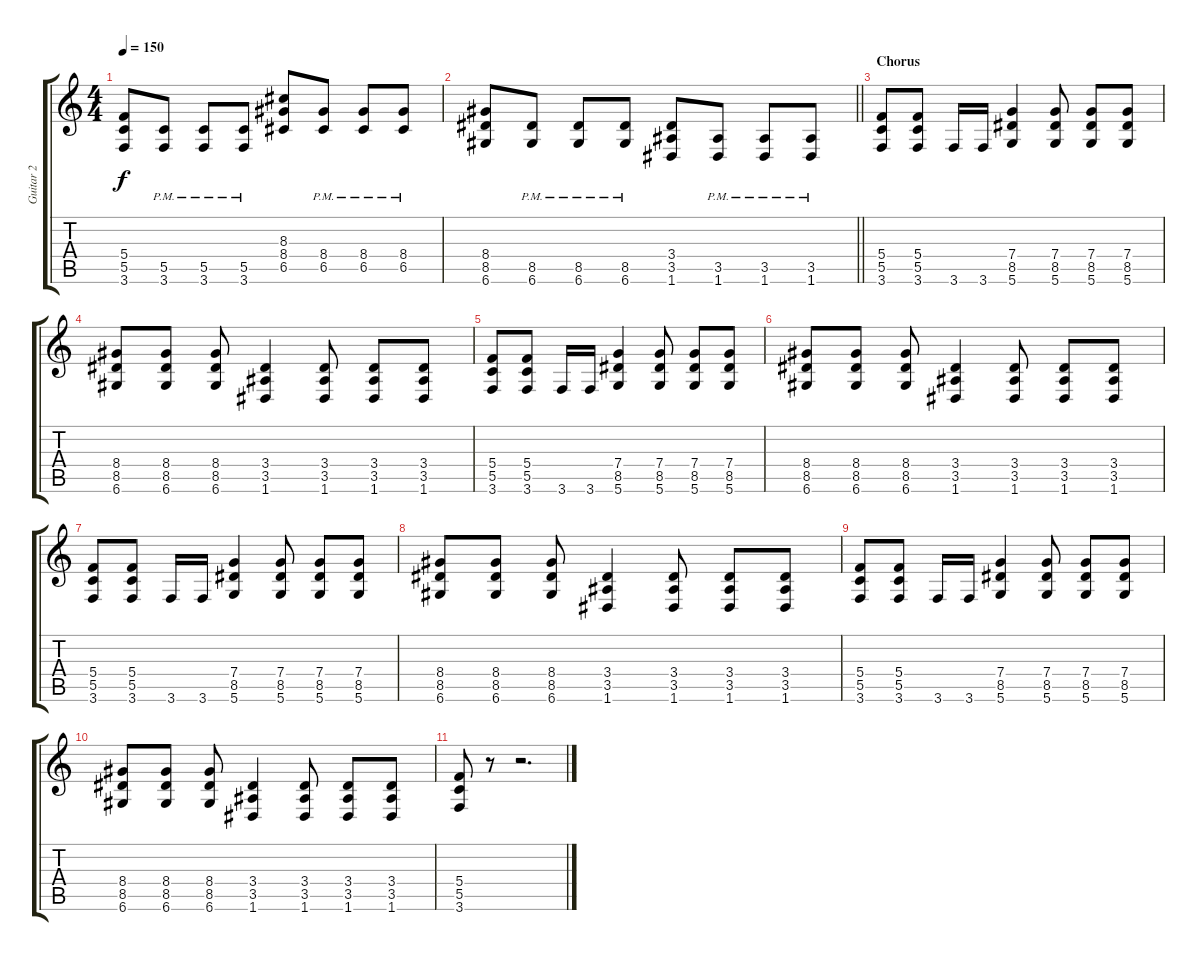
\track ("Guitar 2" "Guitar 2") {instrument distortionguitar}
\staff {score tabs}
\tuning (D4 A3 F3 C3 G2 D2) {hide}
\ts (4 4)
\tempo 150
\clef g2
\ks c
(5.4 5.5 3.6).8{dy f} (5.5{pm} 3.6{pm}).8 (5.5{pm} 3.6{pm}).8 (5.5{pm} 3.6{pm}).8 (8.3 8.4 6.5).8 (8.4{pm} 6.5{pm}).8 (8.4{pm} 6.5{pm}).8 (8.4{pm} 6.5{pm}).8 |
\barLineRight lightlight
(8.4 8.5 6.6).8 (8.5{pm} 6.6{pm}).8 (8.5{pm} 6.6{pm}).8 (8.5{pm} 6.6{pm}).8 (3.4 3.5 1.6).8 (3.5{pm} 1.6{pm}).8 (3.5{pm} 1.6{pm}).8 (3.5{pm} 1.6{pm}).8 |
\section ("" "Chorus")
(5.4 5.5 3.6).8 (5.4 5.5 3.6).8 3.6.16 3.6.16 (7.4 8.5 5.6).4 (7.4 8.5 5.6).8 (7.4 8.5 5.6).8 (7.4 8.5 5.6).8 |
(8.4 8.5 6.6).8 (8.4 8.5 6.6).8 (8.4 8.5 6.6).8 (3.4 3.5 1.6).4 (3.4 3.5 1.6).8 (3.4 3.5 1.6).8 (3.4 3.5 1.6).8 |
(5.4 5.5 3.6).8 (5.4 5.5 3.6).8 3.6.16 3.6.16 (7.4 8.5 5.6).4 (7.4 8.5 5.6).8 (7.4 8.5 5.6).8 (7.4 8.5 5.6).8 |
(8.4 8.5 6.6).8 (8.4 8.5 6.6).8 (8.4 8.5 6.6).8 (3.4 3.5 1.6).4 (3.4 3.5 1.6).8 (3.4 3.5 1.6).8 (3.4 3.5 1.6).8 |
(5.4 5.5 3.6).8 (5.4 5.5 3.6).8 3.6.16 3.6.16 (7.4 8.5 5.6).4 (7.4 8.5 5.6).8 (7.4 8.5 5.6).8 (7.4 8.5 5.6).8 |
(8.4 8.5 6.6).8 (8.4 8.5 6.6).8 (8.4 8.5 6.6).8 (3.4 3.5 1.6).4 (3.4 3.5 1.6).8 (3.4 3.5 1.6).8 (3.4 3.5 1.6).8 |
(5.4 5.5 3.6).8 (5.4 5.5 3.6).8 3.6.16 3.6.16 (7.4 8.5 5.6).4 (7.4 8.5 5.6).8 (7.4 8.5 5.6).8 (7.4 8.5 5.6).8 |
(8.4 8.5 6.6).8 (8.4 8.5 6.6).8 (8.4 8.5 6.6).8 (3.4 3.5 1.6).4 (3.4 3.5 1.6).8 (3.4 3.5 1.6).8 (3.4 3.5 1.6).8 |
(5.4 5.5 3.6).8 r.8 r.2{d}
